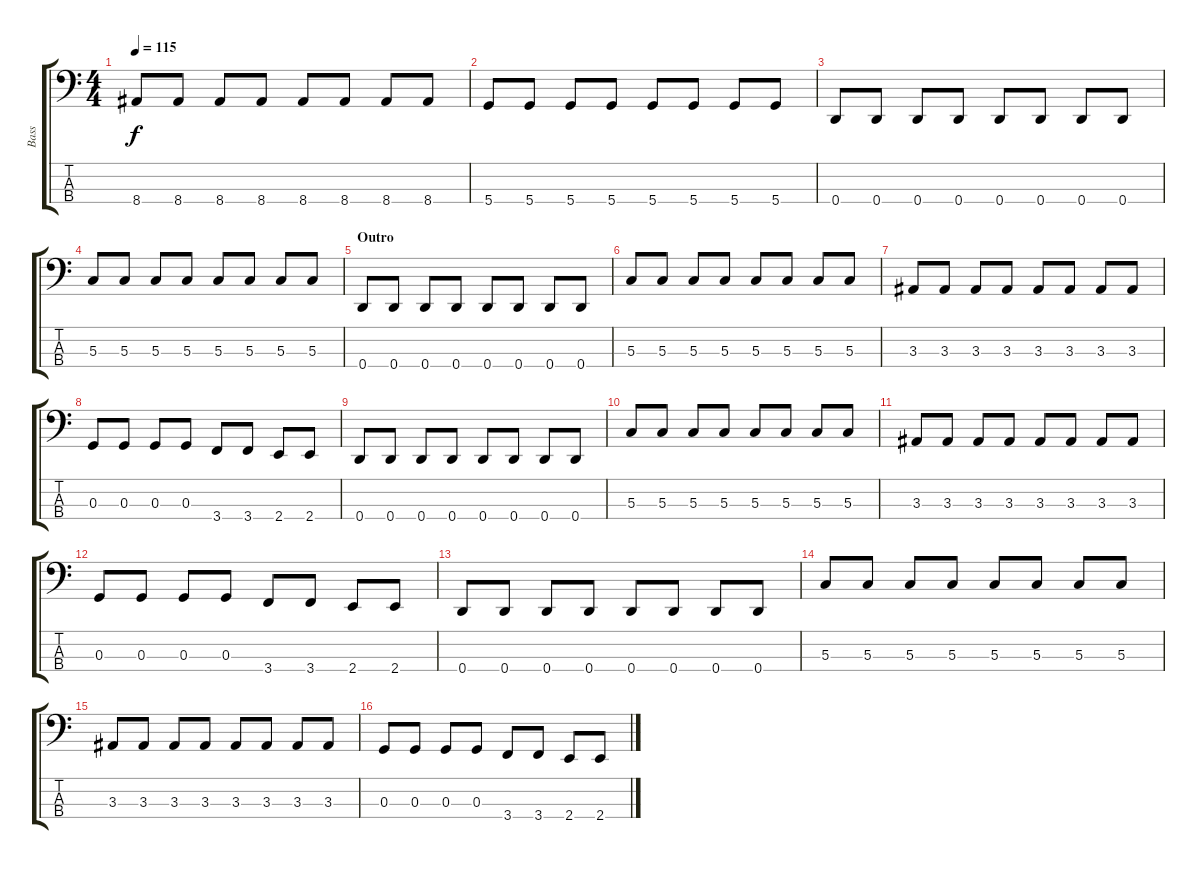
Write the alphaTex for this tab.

\track ("Bass" "Bass") {instrument electricbasspick}
\staff {score tabs}
\tuning (F2 C2 G1 D1) {hide}
\ts (4 4)
\tempo 115
\clef f4
\ks c
8.4.8{dy f} 8.4.8 8.4.8 8.4.8 8.4.8 8.4.8 8.4.8 8.4.8 |
5.4.8 5.4.8 5.4.8 5.4.8 5.4.8 5.4.8 5.4.8 5.4.8 |
0.4.8 0.4.8 0.4.8 0.4.8 0.4.8 0.4.8 0.4.8 0.4.8 |
5.3.8 5.3.8 5.3.8 5.3.8 5.3.8 5.3.8 5.3.8 5.3.8 |
\section ("" "Outro")
0.4.8 0.4.8 0.4.8 0.4.8 0.4.8 0.4.8 0.4.8 0.4.8 |
5.3.8 5.3.8 5.3.8 5.3.8 5.3.8 5.3.8 5.3.8 5.3.8 |
3.3.8 3.3.8 3.3.8 3.3.8 3.3.8 3.3.8 3.3.8 3.3.8 |
0.3.8 0.3.8 0.3.8 0.3.8 3.4.8 3.4.8 2.4.8 2.4.8 |
0.4.8 0.4.8 0.4.8 0.4.8 0.4.8 0.4.8 0.4.8 0.4.8 |
5.3.8 5.3.8 5.3.8 5.3.8 5.3.8 5.3.8 5.3.8 5.3.8 |
3.3.8 3.3.8 3.3.8 3.3.8 3.3.8 3.3.8 3.3.8 3.3.8 |
0.3.8 0.3.8 0.3.8 0.3.8 3.4.8 3.4.8 2.4.8 2.4.8 |
0.4.8 0.4.8 0.4.8 0.4.8 0.4.8 0.4.8 0.4.8 0.4.8 |
5.3.8 5.3.8 5.3.8 5.3.8 5.3.8 5.3.8 5.3.8 5.3.8 |
3.3.8 3.3.8 3.3.8 3.3.8 3.3.8 3.3.8 3.3.8 3.3.8 |
0.3.8 0.3.8 0.3.8 0.3.8 3.4.8 3.4.8 2.4.8 2.4.8
